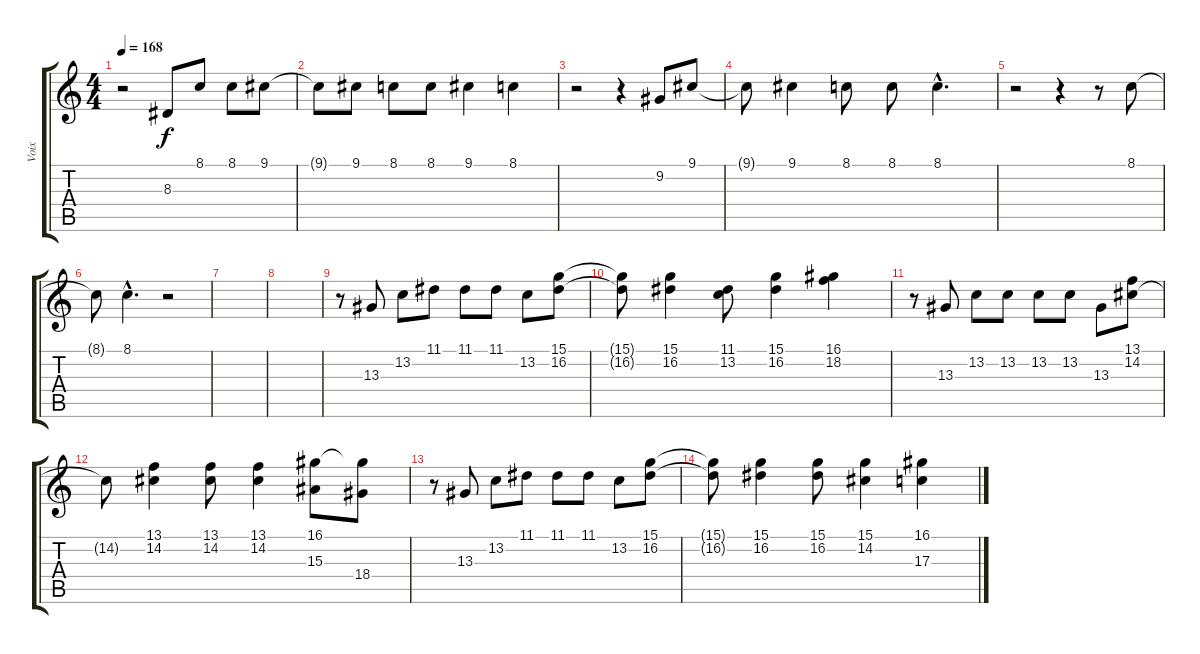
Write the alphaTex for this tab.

\track ("Voix" "Voix") {instrument accordion}
\staff {score tabs}
\tuning (E4 B3 G3 D3 A2 E2) {hide}
\ts (4 4)
\tempo 168
\clef g2
\ks c
r.2{dy f} 8.3.8 8.1.8 8.1.8 9.1.8 |
9.1{t}.8 9.1.8 8.1.8 8.1.8 9.1.4 8.1.4 |
r.2 r.4 9.2.8 9.1.8 |
9.1{t}.8 9.1.4 8.1.8 8.1.8 8.1{hac}.4{d} |
r.2 r.4 r.8 8.1.8 |
8.1{t}.8 8.1{hac}.4{d} r.2 |
|
|
r.8 13.3.8 13.2.8 11.1.8 11.1.8 11.1.8 13.2.8 (15.1 16.2).8 |
(15.1{t} 16.2{t}).8 (15.1 16.2).4 (11.1 13.2).8 (15.1 16.2).4 (16.1 18.2).4 |
r.8 13.3.8 13.2.8 13.2.8 13.2.8 13.2.8 13.3.8 (13.1 14.2).8 |
14.2{t}.8 (13.1 14.2).4 (13.1 14.2).8 (13.1 14.2).4 (16.1 15.3).8 (16.1{t} 18.4).8 |
r.8 13.3.8 13.2.8 11.1.8 11.1.8 11.1.8 13.2.8 (15.1 16.2).8 |
(15.1{t} 16.2{t}).8 (15.1 16.2).4 (15.1 16.2).8 (15.1 14.2).4 (16.1 17.3).4
